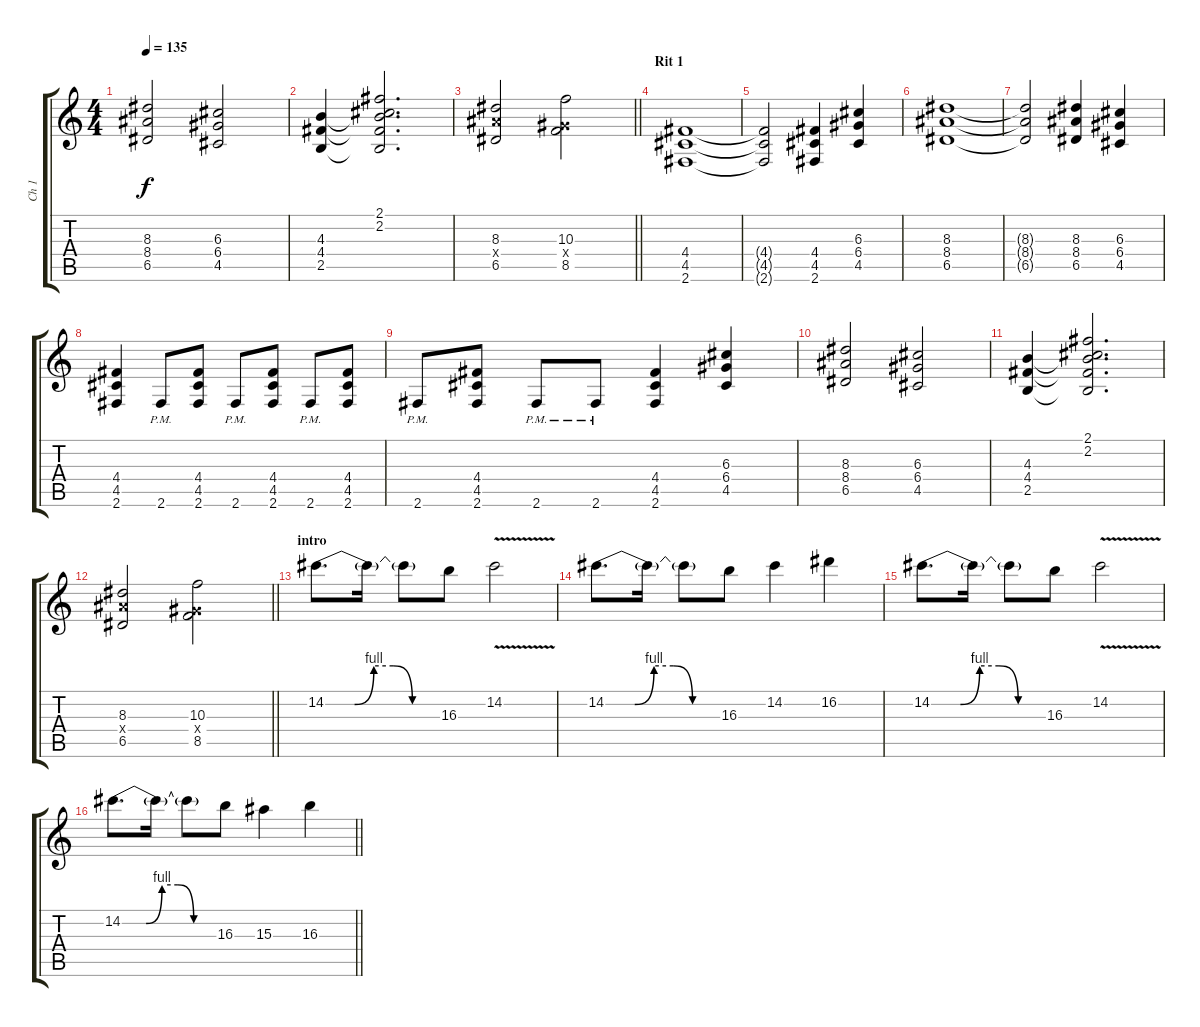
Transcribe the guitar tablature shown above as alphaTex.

\track ("Ch 1 " "Ch 1 ") {instrument distortionguitar}
\staff {score tabs}
\tuning (E4 B3 G3 D3 A2 E2) {hide}
\ts (4 4)
\tempo 135
\clef g2
\ks c
(8.3 8.4 6.5).2{dy f} (6.3 6.4 4.5).2 |
(4.3 4.4 2.5).4 (2.1 2.2 4.3{t} 4.4{t} 2.5{t}).2{d} |
\barLineRight lightlight
(8.3 8.4{x} 6.5).2 (10.3 6.4{x} 8.5).2 |
\section ("" "Rit 1")
(4.4 4.5 2.6).1 |
(4.4{t} 4.5{t} 2.6{t}).2 (4.4 4.5 2.6).4 (6.3 6.4 4.5).4 |
(8.3 8.4 6.5).1 |
(8.3{t} 8.4{t} 6.5{t}).2 (8.3 8.4 6.5).4 (6.3 6.4 4.5).4 |
(4.4 4.5 2.6).4 2.6{pm}.8 (4.4 4.5 2.6).8 2.6{pm}.8 (4.4 4.5 2.6).8 2.6{pm}.8 (4.4 4.5 2.6).8 |
2.6{pm}.8 (4.4 4.5 2.6).8 2.6{pm}.8 2.6{pm}.8 (4.4 4.5 2.6).4 (6.3 6.4 4.5).4 |
(8.3 8.4 6.5).2 (6.3 6.4 4.5).2 |
(4.3 4.4 2.5).4 (2.1 2.2 4.3{t} 4.4{t} 2.5{t}).2{d} |
\barLineRight lightlight
(8.3 8.4{x} 6.5).2 (10.3 6.4{x} 8.5).2 |
\section ("" "intro")
14.2{be (custom 0 0 15 0 25 4 35 4 45 0 60 0)}.8{d} 14.2{t}.16 14.2{t}.8 16.3.8 14.2{v}.2 |
14.2{be (custom 0 0 15 0 25 4 35 4 45 0 60 0)}.8{d} 14.2{t}.16 14.2{t}.8 16.3.8 14.2.4 16.2.4 |
14.2{be (custom 0 0 15 0 25 4 35 4 45 0 60 0)}.8{d} 14.2{t}.16 14.2{t}.8 16.3.8 14.2{v}.2 |
\barLineRight lightlight
14.2{be (custom 0 0 15 0 25 4 35 4 45 0 60 0)}.8{d} 14.2{t}.16 14.2{t}.8 16.3.8 15.3.4 16.3.4
